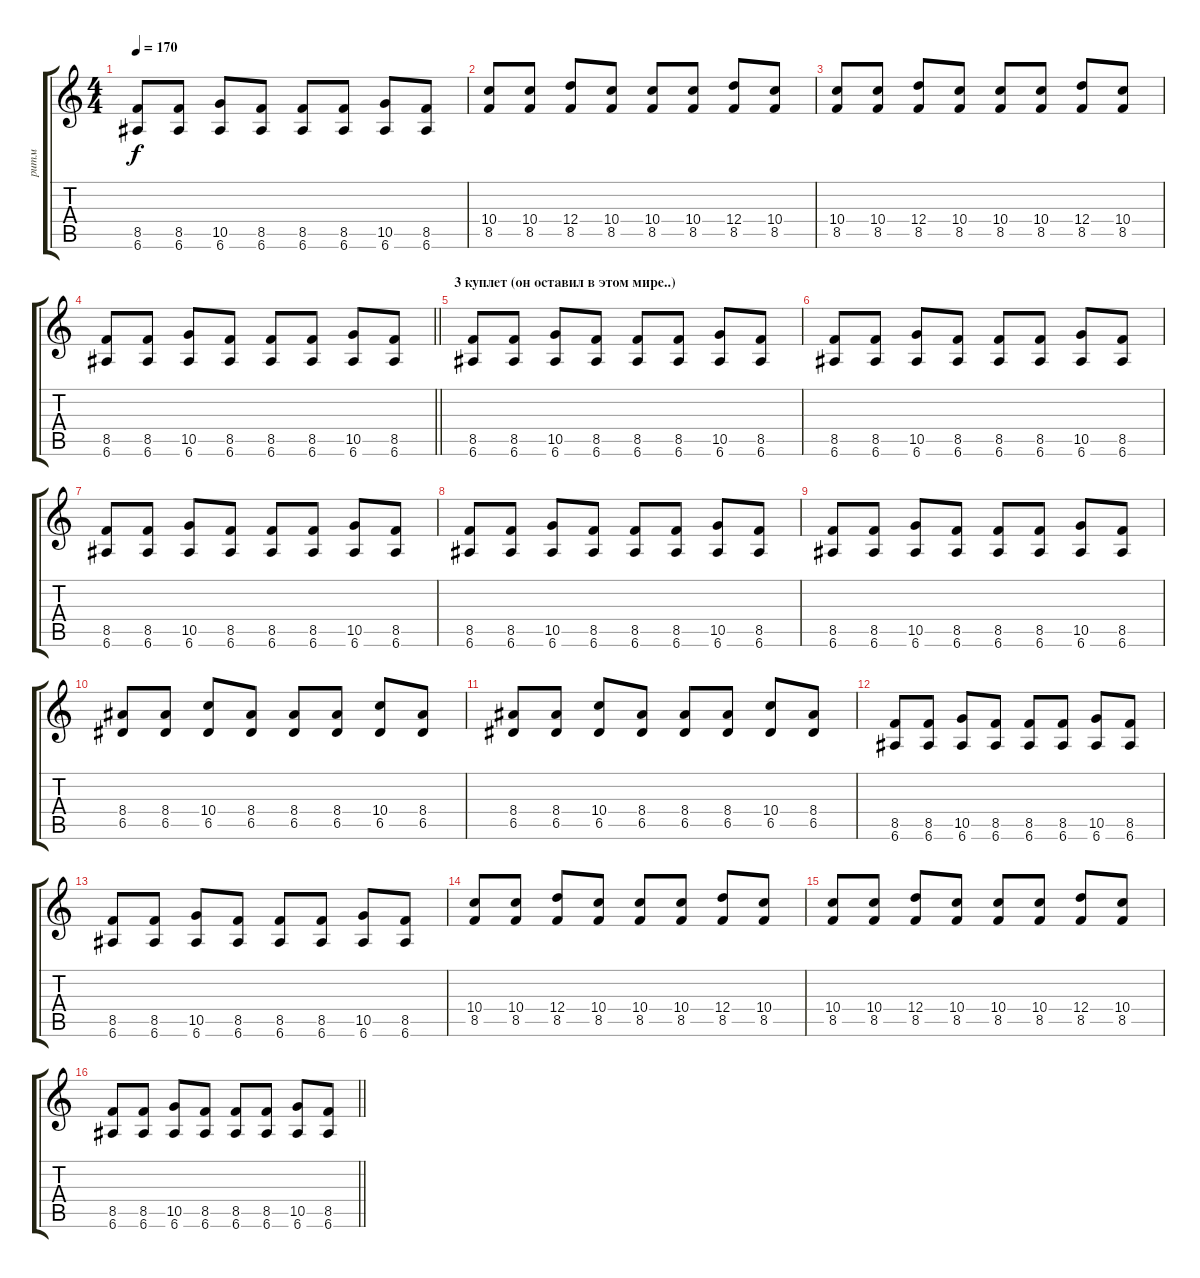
\track ("ритм" "ритм") {instrument acousticguitarnylon}
\staff {score tabs}
\tuning (E4 B3 G3 D3 A2 E2) {hide}
\ts (4 4)
\tempo 170
\clef g2
\ks c
(8.5 6.6).8{dy f} (8.5 6.6).8 (10.5 6.6).8 (8.5 6.6).8 (8.5 6.6).8 (8.5 6.6).8 (10.5 6.6).8 (8.5 6.6).8 |
(10.4 8.5).8 (10.4 8.5).8 (12.4 8.5).8 (10.4 8.5).8 (10.4 8.5).8 (10.4 8.5).8 (12.4 8.5).8 (10.4 8.5).8 |
(10.4 8.5).8 (10.4 8.5).8 (12.4 8.5).8 (10.4 8.5).8 (10.4 8.5).8 (10.4 8.5).8 (12.4 8.5).8 (10.4 8.5).8 |
\barLineRight lightlight
(8.5 6.6).8 (8.5 6.6).8 (10.5 6.6).8 (8.5 6.6).8 (8.5 6.6).8 (8.5 6.6).8 (10.5 6.6).8 (8.5 6.6).8 |
\section ("" "3 куплет (он оставил в этом мире..)")
(8.5 6.6).8 (8.5 6.6).8 (10.5 6.6).8 (8.5 6.6).8 (8.5 6.6).8 (8.5 6.6).8 (10.5 6.6).8 (8.5 6.6).8 |
(8.5 6.6).8 (8.5 6.6).8 (10.5 6.6).8 (8.5 6.6).8 (8.5 6.6).8 (8.5 6.6).8 (10.5 6.6).8 (8.5 6.6).8 |
(8.5 6.6).8 (8.5 6.6).8 (10.5 6.6).8 (8.5 6.6).8 (8.5 6.6).8 (8.5 6.6).8 (10.5 6.6).8 (8.5 6.6).8 |
(8.5 6.6).8 (8.5 6.6).8 (10.5 6.6).8 (8.5 6.6).8 (8.5 6.6).8 (8.5 6.6).8 (10.5 6.6).8 (8.5 6.6).8 |
(8.5 6.6).8 (8.5 6.6).8 (10.5 6.6).8 (8.5 6.6).8 (8.5 6.6).8 (8.5 6.6).8 (10.5 6.6).8 (8.5 6.6).8 |
(8.4 6.5).8 (8.4 6.5).8 (10.4 6.5).8 (8.4 6.5).8 (8.4 6.5).8 (8.4 6.5).8 (10.4 6.5).8 (8.4 6.5).8 |
(8.4 6.5).8 (8.4 6.5).8 (10.4 6.5).8 (8.4 6.5).8 (8.4 6.5).8 (8.4 6.5).8 (10.4 6.5).8 (8.4 6.5).8 |
(8.5 6.6).8 (8.5 6.6).8 (10.5 6.6).8 (8.5 6.6).8 (8.5 6.6).8 (8.5 6.6).8 (10.5 6.6).8 (8.5 6.6).8 |
(8.5 6.6).8 (8.5 6.6).8 (10.5 6.6).8 (8.5 6.6).8 (8.5 6.6).8 (8.5 6.6).8 (10.5 6.6).8 (8.5 6.6).8 |
(10.4 8.5).8 (10.4 8.5).8 (12.4 8.5).8 (10.4 8.5).8 (10.4 8.5).8 (10.4 8.5).8 (12.4 8.5).8 (10.4 8.5).8 |
(10.4 8.5).8 (10.4 8.5).8 (12.4 8.5).8 (10.4 8.5).8 (10.4 8.5).8 (10.4 8.5).8 (12.4 8.5).8 (10.4 8.5).8 |
\barLineRight lightlight
(8.5 6.6).8 (8.5 6.6).8 (10.5 6.6).8 (8.5 6.6).8 (8.5 6.6).8 (8.5 6.6).8 (10.5 6.6).8 (8.5 6.6).8
